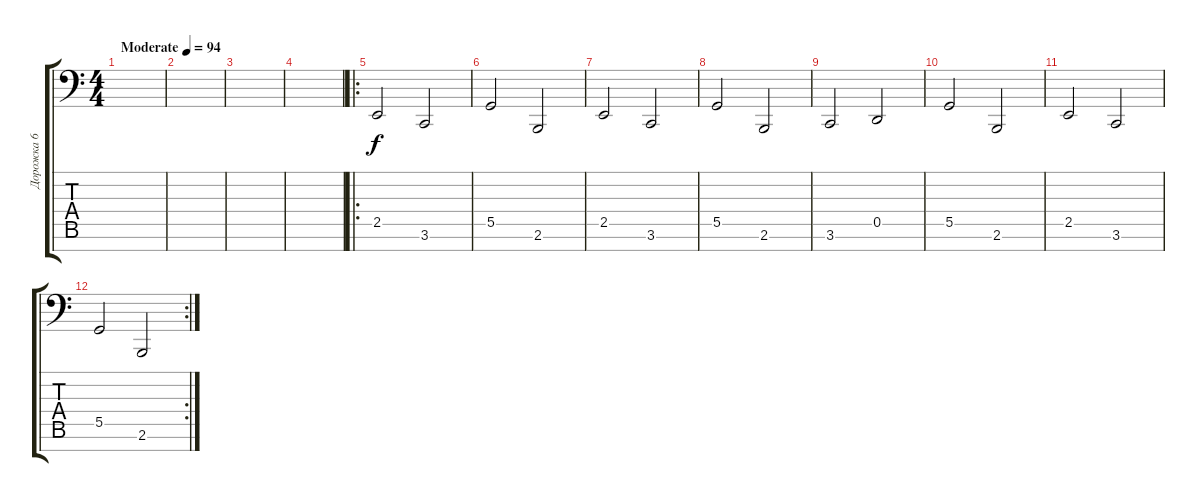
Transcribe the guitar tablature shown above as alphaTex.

\track ("Дорожка 6" "Дорожка 6") {instrument acousticguitarsteel}
\staff {score tabs}
\tuning (A2 E2 C2 G1 D1 A0 E0) {hide}
\ts (4 4)
\tempo (94 "Moderate")
\clef f4
\ks c
|
|
|
|
\ro
2.5.2 3.6.2 |
5.5.2 2.6.2 |
2.5.2 3.6.2 |
5.5.2 2.6.2 |
3.6.2 0.5.2 |
5.5.2 2.6.2 |
2.5.2 3.6.2 |
\rc 2
5.5.2 2.6.2
